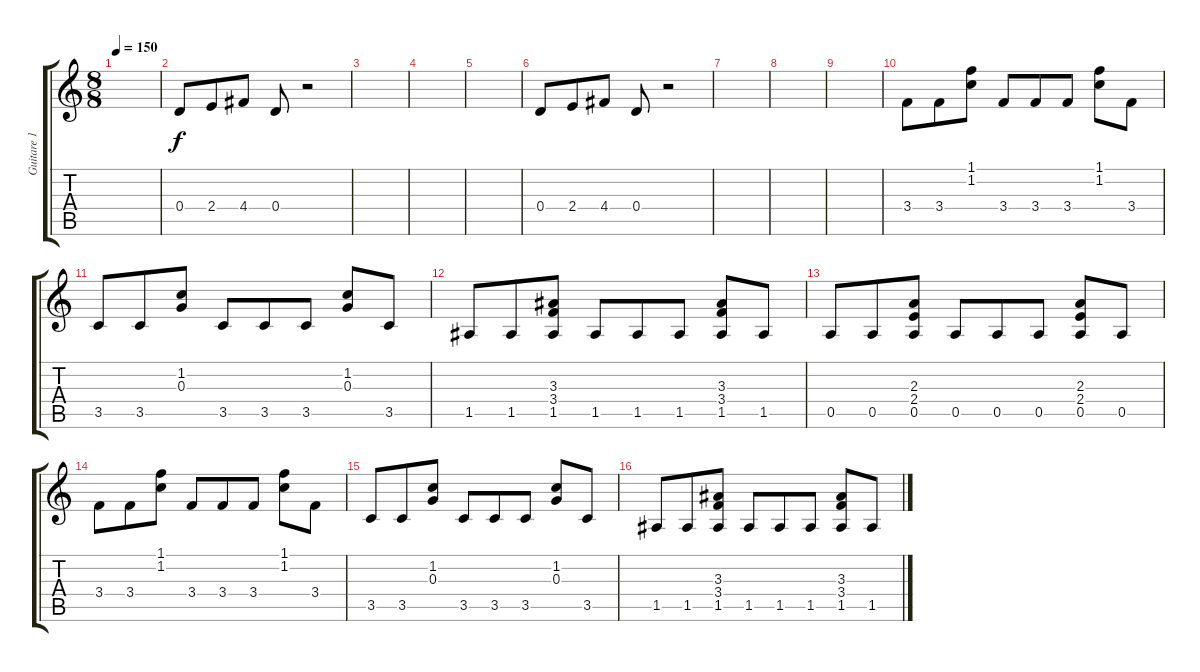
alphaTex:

\track ("Guitare 1" "Guitare 1") {instrument overdrivenguitar}
\staff {score tabs}
\tuning (E4 B3 G3 D3 A2 D2) {hide}
\ts (8 8)
\tempo 150
\clef g2
\ks c
|
0.4.8 2.4.8 4.4.8 0.4.8 r.2 |
|
|
|
0.4.8 2.4.8 4.4.8 0.4.8 r.2 |
|
|
|
3.4.8 3.4.8 (1.1 1.2).8 3.4.8 3.4.8 3.4.8 (1.1 1.2).8 3.4.8 |
3.5.8 3.5.8 (1.2 0.3).8 3.5.8 3.5.8 3.5.8 (1.2 0.3).8 3.5.8 |
1.5.8 1.5.8 (3.3 3.4 1.5).8 1.5.8 1.5.8 1.5.8 (3.3 3.4 1.5).8 1.5.8 |
0.5.8 0.5.8 (2.3 2.4 0.5).8 0.5.8 0.5.8 0.5.8 (2.3 2.4 0.5).8 0.5.8 |
3.4.8 3.4.8 (1.1 1.2).8 3.4.8 3.4.8 3.4.8 (1.1 1.2).8 3.4.8 |
3.5.8 3.5.8 (1.2 0.3).8 3.5.8 3.5.8 3.5.8 (1.2 0.3).8 3.5.8 |
1.5.8 1.5.8 (3.3 3.4 1.5).8 1.5.8 1.5.8 1.5.8 (3.3 3.4 1.5).8 1.5.8
